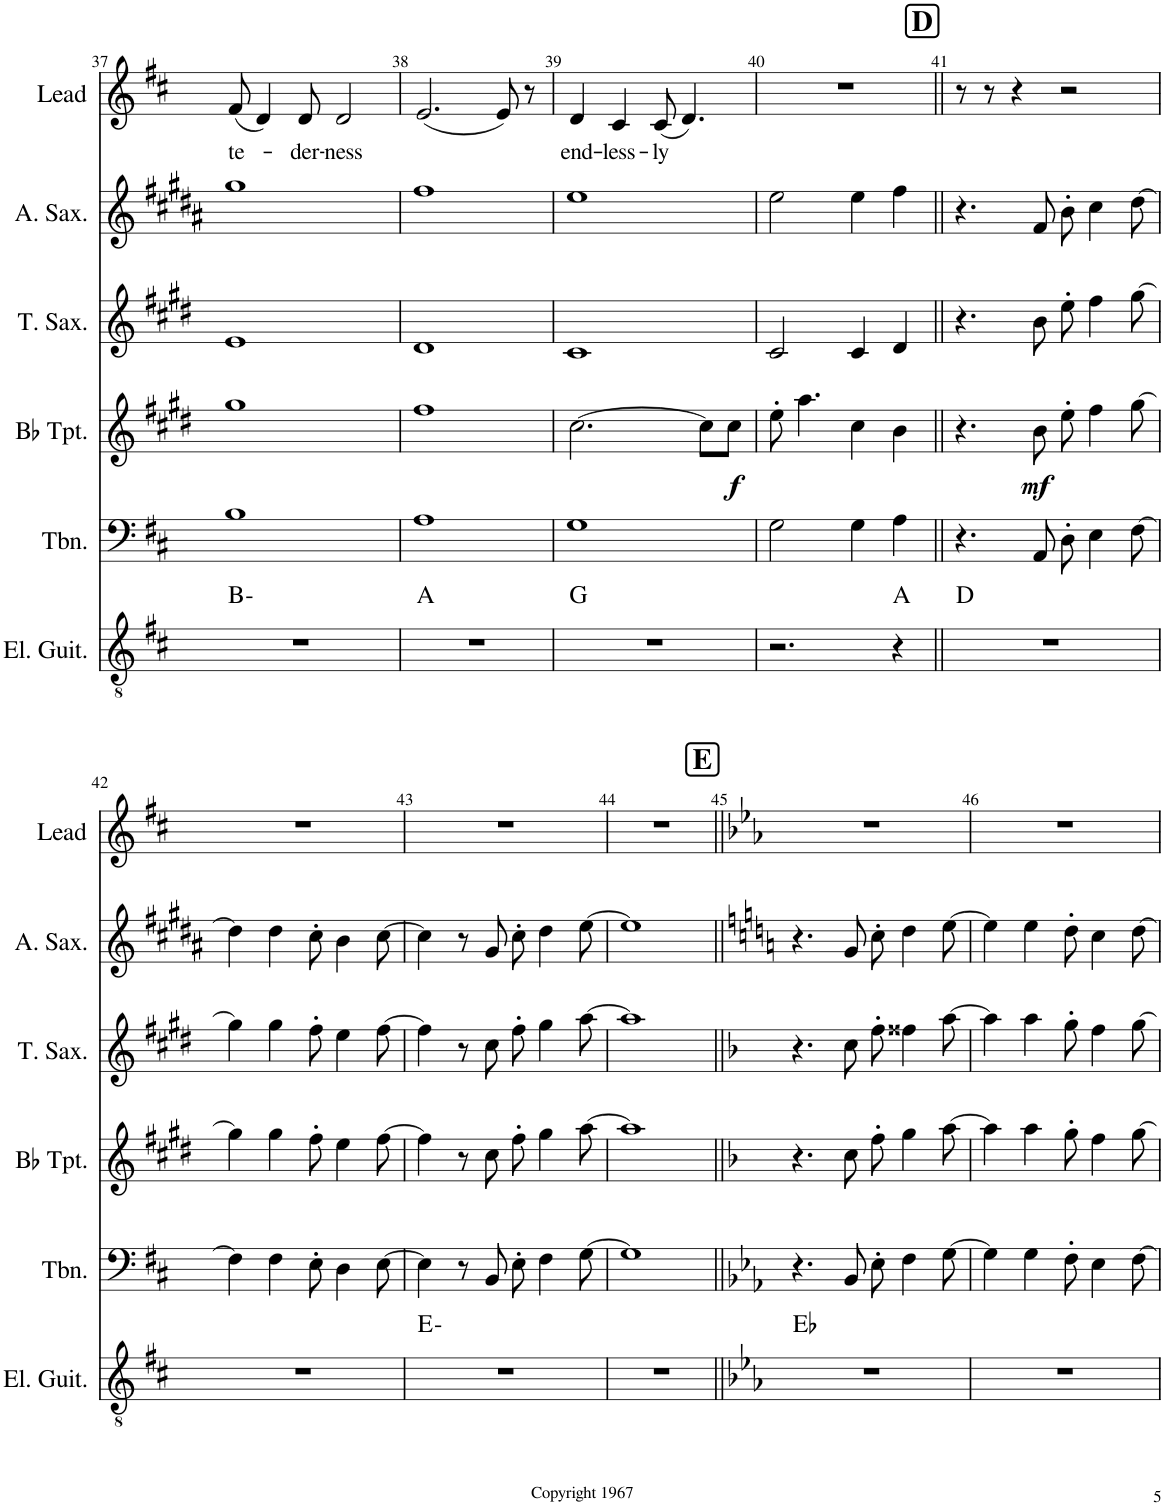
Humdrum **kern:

**kern	**harte	**kern	**kern	**dynam	**kern	**kern	**kern	**text
*part6	*part6	*part5	*part4	*part4	*part3	*part2	*part1	*part1
*staff6	*	*staff5	*staff4	*staff4	*staff3	*staff2	*staff1	*staff1
*I"Electric Guitar	*	*I"Trombone	*I"Bb Trumpet	*	*I"Tenor Saxophone	*I"Alto Saxophone	*I"Lead	*
*I'El. Guit.	*	*I'Tbn.	*I'Bb Tpt.	*	*I'T. Sax.	*I'A. Sax.	*I'Lead	*
!!LO:PB:g=z
*clefGv2	*	*clefF4	*clefG2	*	*clefG2	*clefG2	*clefG2	*
*	*	*	*Trd1c2	*	*Trd8c14	*Trd5c9	*	*
*k[f#c#]	*	*k[f#c#]	*k[f#c#g#d#]	*	*k[f#c#g#d#]	*k[f#c#g#d#a#]	*k[f#c#]	*
*M4/4	*	*M4/4	*M4/4	*	*M4/4	*M4/4	*M4/4	*
=37	=37	=37	=37	=37	=37	=37	=37	=37
!	!	!	!	!	!	!	!	!LO:LY:b
1r	B:min	1B	1gg#	.	1e	1gg#	(8f#/	te-
.	.	.	.	.	.	.	4d/)	.
!	!	!	!	!	!	!	!	!LO:LY:b
.	.	.	.	.	.	.	8d/	-der-
!	!	!	!	!	!	!	!	!LO:LY:b
.	.	.	.	.	.	.	2d/	-ness
=38	=38	=38	=38	=38	=38	=38	=38	=38
1r	A:maj	1A	1ff#	.	1d#	1ff#	(2.e/	.
.	.	.	.	.	.	.	8e/)	.
.	.	.	.	.	.	.	8r	.
=39	=39	=39	=39	=39	=39	=39	=39	=39
!	!	!	!	!	!	!	!	!LO:LY:b
1r	G:maj	1G	[2.cc#\	.	1c#	1ee	4d/	end-
!	!	!	!	!	!	!	!	!LO:LY:b
.	.	.	.	.	.	.	4c#/	-less-
!	!	!	!	!	!	!	!	!LO:LY:b
.	.	.	.	.	.	.	(8c#/	-ly
.	.	.	.	.	.	.	4.d/)	.
.	.	.	8cc#\L]	.	.	.	.	.
!	!	!	!	!LO:DY:b	!	!	!	!
.	.	.	8cc#\J	f	.	.	.	.
=40	=40	=40	=40	=40	=40	=40	=40	=40
2.r	.	2G\	8ee'\	.	2c#/	2ee\	1r	.
.	.	.	4.aa\	.	.	.	.	.
.	.	4G\	4cc#\	.	4c#/	4ee\	.	.
4r	A:maj	4A\	4b\	.	4d#/	4ff#\	.	.
!!LO:REH:place=s1:a:B:cj:fs=14:t=D
=41||	=41||	=41||	=41||	=41||	=41||	=41||	=41||	=41||
1r	D:maj	4.r	4.r	.	4.r	4.r	8r	.
.	.	.	.	.	.	.	8r	.
.	.	.	.	.	.	.	4r	.
!	!	!	!	!LO:DY:b	!	!	!	!
.	.	8AA/	8b\	mf	8b\	8f#/	.	.
.	.	8D'\	8ee'\	.	8ee'\	8b'\	2r	.
.	.	4E\	4ff#\	.	4ff#\	4cc#\	.	.
.	.	[8F#\	[8gg#\	.	[8gg#\	[8dd#\	.	.
!!LO:LB:g=z
=42	=42	=42	=42	=42	=42	=42	=42	=42
1r	.	4F#\]	4gg#\]	.	4gg#\]	4dd#\]	1r	.
.	.	4F#\	4gg#\	.	4gg#\	4dd#\	.	.
.	.	8E'\	8ff#'\	.	8ff#'\	8cc#'\	.	.
.	.	4D\	4ee\	.	4ee\	4b\	.	.
.	.	[8E\	[8ff#\	.	[8ff#\	[8cc#\	.	.
=43	=43	=43	=43	=43	=43	=43	=43	=43
1r	E:min	4E\]	4ff#\]	.	4ff#\]	4cc#\]	1r	.
.	.	8r	8r	.	8r	8r	.	.
.	.	8BB/	8cc#\	.	8cc#\	8g#/	.	.
.	.	8E'\	8ff#'\	.	8ff#'\	8cc#'\	.	.
.	.	4F#\	4gg#\	.	4gg#\	4dd#\	.	.
.	.	[8G\	[8aa\	.	[8aa\	[8ee\	.	.
=44	=44	=44	=44	=44	=44	=44	=44	=44
1r	.	1G]	1aa]	.	1aa]	1ee]	1r	.
!!LO:REH:place=s1:a:B:cj:fs=14:t=E
=45||	=45||	=45||	=45||	=45||	=45||	=45||	=45||	=45||
*k[b-e-a-]	*	*k[b-e-a-]	*k[b-]	*	*k[b-]	*k[]	*k[b-e-a-]	*
1r	Eb:maj	4.r	4.r	.	4.r	4.r	1r	.
.	.	8BB-/	8cc\	.	8cc\	8g/	.	.
.	.	8E-'\	8ff'\	.	8ff'\	8cc'\	.	.
.	.	4F\	4gg\	.	4ff##X\	4dd\	.	.
.	.	[8G\	[8aa\	.	[8aa\	[8ee\	.	.
=46	=46	=46	=46	=46	=46	=46	=46	=46
1r	.	4G\]	4aa\]	.	4aa\]	4ee\]	1r	.
.	.	4G\	4aa\	.	4aa\	4ee\	.	.
.	.	8F'\	8gg'\	.	8gg'\	8dd'\	.	.
.	.	4E-\	4ff\	.	4ff\	4cc\	.	.
.	.	[8F\	[8gg\	.	[8gg\	[8dd\	.	.
=	=	=	=	=	=	=	=	=
*-	*-	*-	*-	*-	*-	*-	*-	*-
